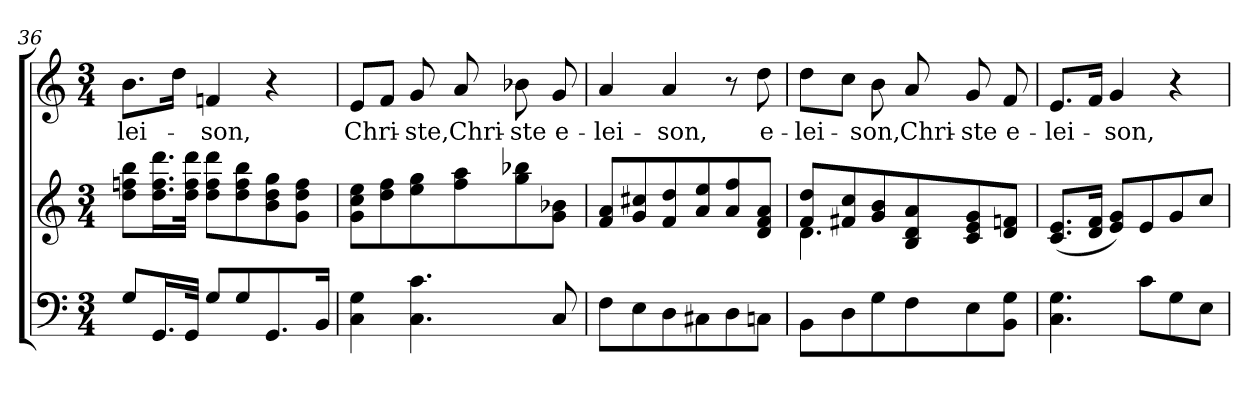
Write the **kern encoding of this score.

**kern	**kern	**kern	**text
*part2	*part2	*part1	*part1
*staff3	*staff2	*staff1	*staff1
*clefF4	*clefG2	*clefG2	*
*	*	*ITrd7c12	*
*k[]	*k[]	*k[]	*
*C:	*C:	*C:	*
*M3/4	*M3/4	*M3/4	*
=36	=36	=36	=36
!	!	!	!LO:LY:b
8G/L	8dd\ 8ffn\ 8bb\L	8.B\L	-lei-
16.GG/L	16.dd\ 16.ff\ 16.ddd\L	.	.
.	.	16d\Jk	.
32GG/JJk	32dd\ 32ff\ 32ddd\JJk	.	.
!	!	!	!LO:LY:b
8G/L	8dd\ 8ff\ 8ddd\L	4Fn/	-son,
8G/	8dd\ 8ff\ 8bb\	.	.
8.GG/	8b\ 8dd\ 8gg\	4r	.
.	8g\ 8dd\ 8ff\J	.	.
16BB/Jk	.	.	.
!!LO:PB:g=z
=37	=37	=37	=37
!	!	!	!LO:LY:b
4C\ 4G\	8g\ 8cc\ 8ee\L	8E/L	Chri-
.	8dd\ 8ff\	8F/J	.
!	!	!	!LO:LY:b
4.C\ 4.c\	8ee\ 8gg\	8G/	-ste,
!	!	!	!LO:LY:b
.	8ff\ 8aa\	8A/	Chri-
!	!	!	!LO:LY:b
.	8gg\ 8bb-X\	8B-X\	-ste
!	!	!	!LO:LY:b
8C/	8g\ 8b-X\J	8G/	e-
=38	=38	=38	=38
!	!	!	!LO:LY:b
8F\L	8f/ 8a/L	4A/	-lei-
8E\	8g/ 8cc#X/	.	.
!	!	!	!LO:LY:b
8D\	8f/ 8dd/	4A/	-son,
8C#X\	8a/ 8ee/	.	.
8D\	8a/ 8ff/	8r	.
!	!	!	!LO:LY:b
8Cn\J	8d/ 8f/ 8a/J	8d\	e-
=39	=39	=39	=39
*	*^	*	*
!	!	!	!	!LO:LY:b
8BB\L	8f/ 8dd/L	4.d\	8d\L	-lei-
8D\	8f#X/ 8cc/	.	8c\J	.
!	!	!	!	!LO:LY:b
8G\	8g/ 8b/	.	8B\	-son,
!	!	!	!	!LO:LY:b
8F\	8B/ 8d/ 8a/	4.ryy	8A/	Chri-
!	!	!	!	!LO:LY:b
8E\	8c/ 8e/ 8g/	.	8G/	-ste
!	!	!	!	!LO:LY:b
8BB\ 8G\J	8d/ 8fn/J	.	8F/	e-
*	*v	*v	*	*
=40	=40	=40	=40
!	!	!	!LO:LY:b
4.C\ 4.G\	(<8.c/ 8.e/L	8.E/L	-lei-
.	16d/ 16f/Jk	16F/Jk	.
!	!	!	!LO:LY:b
.	8e/ 8g/L)	4G/	-son,
8c\L	8e/	.	.
8G\	8g/	4r	.
8E\J	8cc/J	.	.
=	=	=	=
*-	*-	*-	*-
